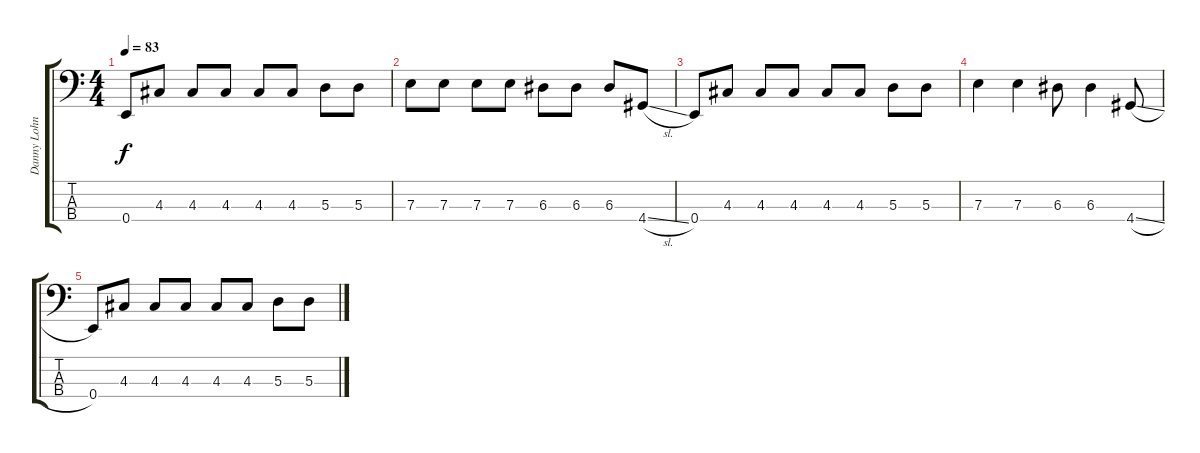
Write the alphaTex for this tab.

\track ("Danny Lohner" "Danny Lohn") {instrument electricbassfinger}
\staff {score tabs}
\tuning (G2 D2 A1 E1) {hide}
\ts (4 4)
\tempo 83
\clef f4
\ks c
0.4.8{dy f} 4.3.8 4.3.8 4.3.8 4.3.8 4.3.8 5.3.8 5.3.8 |
7.3.8{instrument synthbass2} 7.3.8 7.3.8 7.3.8 6.3.8 6.3.8 6.3.8 4.4{sl}.8 |
0.4.8 4.3.8 4.3.8 4.3.8 4.3.8 4.3.8 5.3.8 5.3.8 |
7.3.4{instrument synthbass2} 7.3.4 6.3.8 6.3.4 4.4{sl}.8 |
0.4.8 4.3.8 4.3.8 4.3.8 4.3.8 4.3.8 5.3.8 5.3.8
